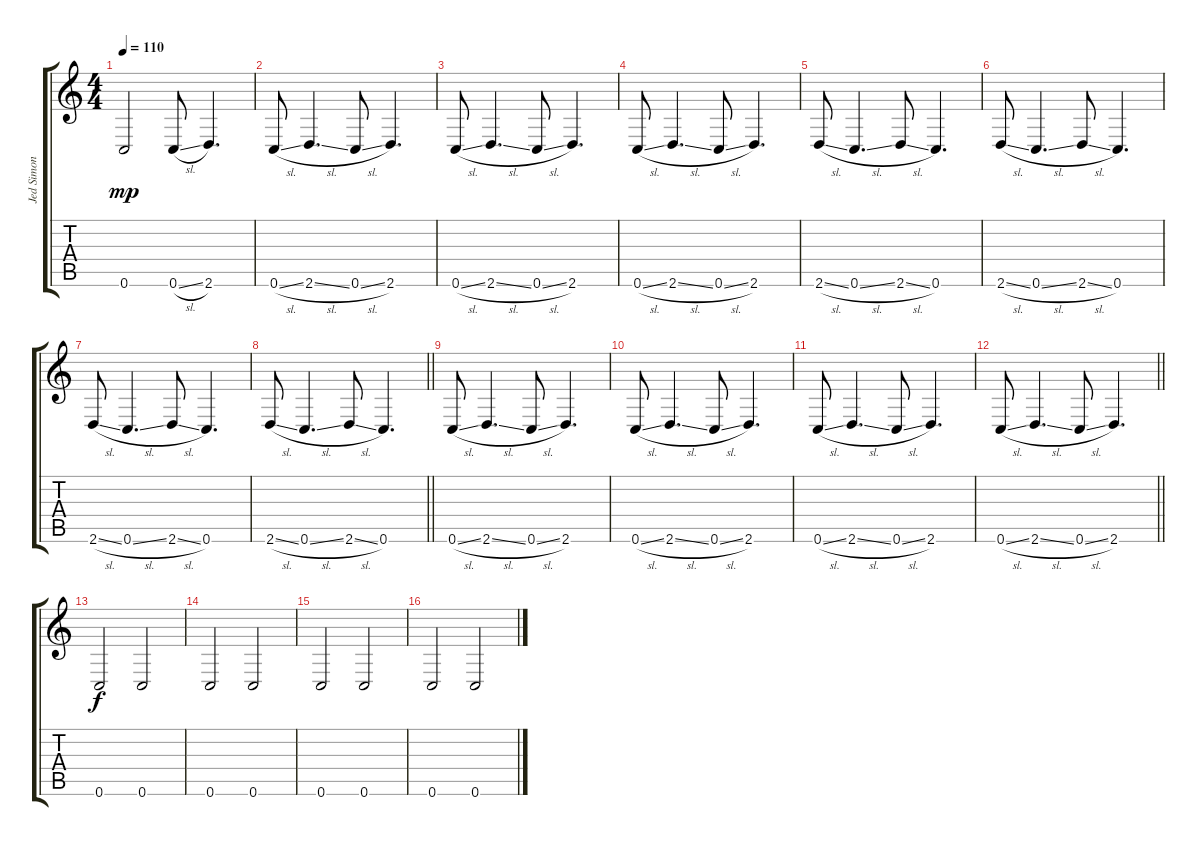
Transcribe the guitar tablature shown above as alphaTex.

\track ("Jed Simon" "Jed Simon") {instrument distortionguitar}
\staff {score tabs}
\tuning (C4 G3 Eb3 Bb2 F2 C2) {hide}
\ts (4 4)
\section ("" "")
\tempo 110
\clef g2
\ks c
0.6.2{dy mp} 0.6{sl}.8 2.6.4{d} |
0.6{sl}.8 2.6{sl}.4{d} 0.6{sl}.8 2.6.4{d} |
0.6{sl}.8 2.6{sl}.4{d} 0.6{sl}.8 2.6.4{d} |
0.6{sl}.8 2.6{sl}.4{d} 0.6{sl}.8 2.6.4{d} |
2.6{sl}.8 0.6{sl}.4{d} 2.6{sl}.8 0.6.4{d} |
2.6{sl}.8 0.6{sl}.4{d} 2.6{sl}.8 0.6.4{d} |
2.6{sl}.8 0.6{sl}.4{d} 2.6{sl}.8 0.6.4{d} |
\barLineRight lightlight
2.6{sl}.8 0.6{sl}.4{d} 2.6{sl}.8 0.6.4{d} |
\section ("" "")
0.6{sl}.8 2.6{sl}.4{d} 0.6{sl}.8 2.6.4{d} |
0.6{sl}.8 2.6{sl}.4{d} 0.6{sl}.8 2.6.4{d} |
0.6{sl}.8 2.6{sl}.4{d} 0.6{sl}.8 2.6.4{d} |
\barLineRight lightlight
0.6{sl}.8 2.6{sl}.4{d} 0.6{sl}.8 2.6.4{d} |
\section ("" "")
0.6.2{dy f} 0.6.2 |
0.6.2 0.6.2 |
0.6.2 0.6.2 |
0.6.2 0.6.2
